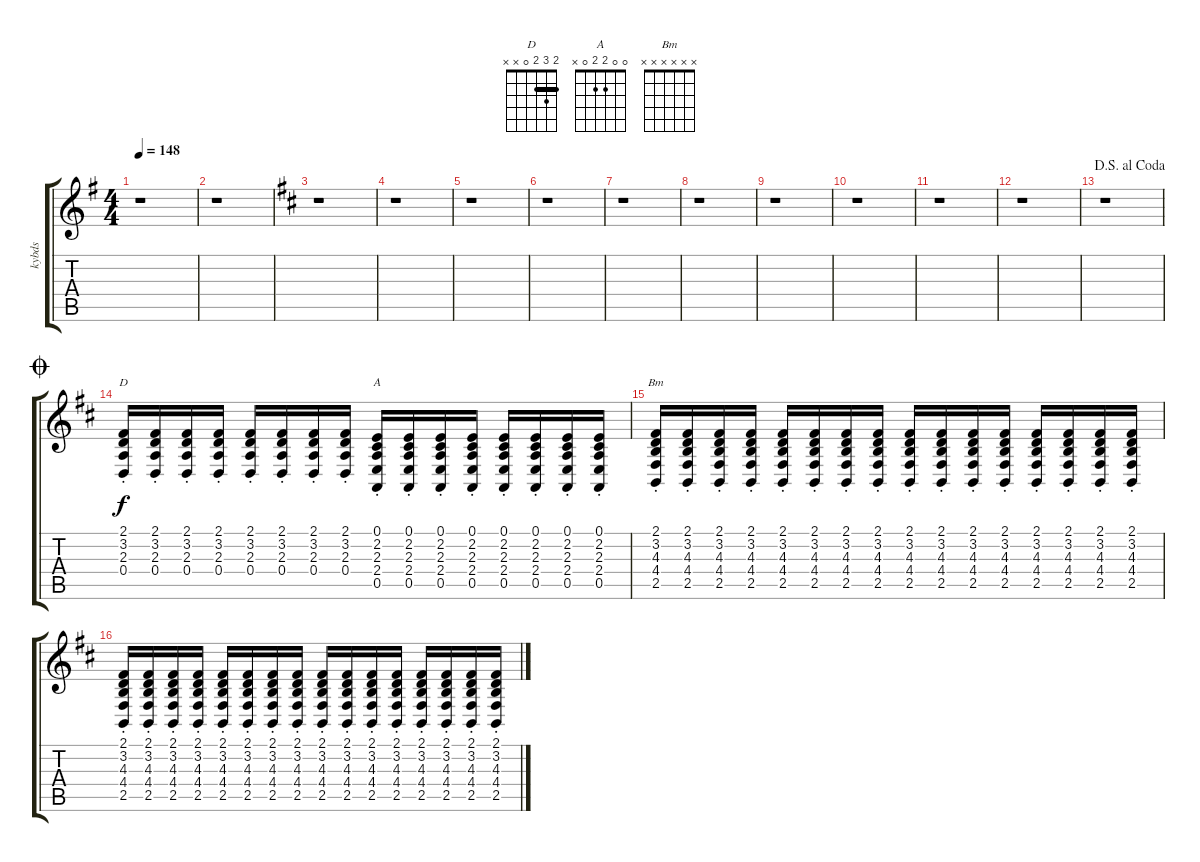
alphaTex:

\track ("kybds" "kybds") {instrument lead2sawtooth}
\staff {score tabs}
\tuning (E4 B3 G3 D3 A2 E2) {hide}
\chord ("D" 2 3 2 0 x x) {barre 2}
\chord ("A" 0 0 2 2 0 x)
\chord ("Bm" x x x x x x)
\ts (4 4)
\tempo 148
\clef g2
\ks g
r.1{dy f} |
r.1 |
\ks d
r.1 |
r.1 |
r.1 |
r.1 |
r.1 |
r.1 |
r.1 |
r.1 |
r.1 |
r.1 |
\jump dalsegnoalcoda
r.1 |
\jump coda
(2.1{st} 3.2{st} 2.3{st} 0.4{st}).16{ch "D"} (2.1{st} 3.2{st} 2.3{st} 0.4{st}).16 (2.1{st} 3.2{st} 2.3{st} 0.4{st}).16 (2.1{st} 3.2{st} 2.3{st} 0.4{st}).16 (2.1{st} 3.2{st} 2.3{st} 0.4{st}).16 (2.1{st} 3.2{st} 2.3{st} 0.4{st}).16 (2.1{st} 3.2{st} 2.3{st} 0.4{st}).16 (2.1{st} 3.2{st} 2.3{st} 0.4{st}).16 (0.1{st} 2.2{st} 2.3{st} 2.4{st} 0.5{st}).16{ch "A"} (0.1{st} 2.2{st} 2.3{st} 2.4{st} 0.5{st}).16 (0.1{st} 2.2{st} 2.3{st} 2.4{st} 0.5{st}).16 (0.1{st} 2.2{st} 2.3{st} 2.4{st} 0.5{st}).16 (0.1{st} 2.2{st} 2.3{st} 2.4{st} 0.5{st}).16 (0.1{st} 2.2{st} 2.3{st} 2.4{st} 0.5{st}).16 (0.1{st} 2.2{st} 2.3{st} 2.4{st} 0.5{st}).16 (0.1{st} 2.2{st} 2.3{st} 2.4{st} 0.5{st}).16 |
(2.1{st} 3.2{st} 4.3{st} 4.4{st} 2.5{st}).16{ch "Bm"} (2.1{st} 3.2{st} 4.3{st} 4.4{st} 2.5{st}).16 (2.1{st} 3.2{st} 4.3{st} 4.4{st} 2.5{st}).16 (2.1{st} 3.2{st} 4.3{st} 4.4{st} 2.5{st}).16 (2.1{st} 3.2{st} 4.3{st} 4.4{st} 2.5{st}).16 (2.1{st} 3.2{st} 4.3{st} 4.4{st} 2.5{st}).16 (2.1{st} 3.2{st} 4.3{st} 4.4{st} 2.5{st}).16 (2.1{st} 3.2{st} 4.3{st} 4.4{st} 2.5{st}).16 (2.1{st} 3.2{st} 4.3{st} 4.4{st} 2.5{st}).16 (2.1{st} 3.2{st} 4.3{st} 4.4{st} 2.5{st}).16 (2.1{st} 3.2{st} 4.3{st} 4.4{st} 2.5{st}).16 (2.1{st} 3.2{st} 4.3{st} 4.4{st} 2.5{st}).16 (2.1{st} 3.2{st} 4.3{st} 4.4{st} 2.5{st}).16 (2.1{st} 3.2{st} 4.3{st} 4.4{st} 2.5{st}).16 (2.1{st} 3.2{st} 4.3{st} 4.4{st} 2.5{st}).16 (2.1{st} 3.2{st} 4.3{st} 4.4{st} 2.5{st}).16 |
(2.1{st} 3.2{st} 4.3{st} 4.4{st} 2.5{st}).16 (2.1{st} 3.2{st} 4.3{st} 4.4{st} 2.5{st}).16 (2.1{st} 3.2{st} 4.3{st} 4.4{st} 2.5{st}).16 (2.1{st} 3.2{st} 4.3{st} 4.4{st} 2.5{st}).16 (2.1{st} 3.2{st} 4.3{st} 4.4{st} 2.5{st}).16 (2.1{st} 3.2{st} 4.3{st} 4.4{st} 2.5{st}).16 (2.1{st} 3.2{st} 4.3{st} 4.4{st} 2.5{st}).16 (2.1{st} 3.2{st} 4.3{st} 4.4{st} 2.5{st}).16 (2.1{st} 3.2{st} 4.3{st} 4.4{st} 2.5{st}).16 (2.1{st} 3.2{st} 4.3{st} 4.4{st} 2.5{st}).16 (2.1{st} 3.2{st} 4.3{st} 4.4{st} 2.5{st}).16 (2.1{st} 3.2{st} 4.3{st} 4.4{st} 2.5{st}).16 (2.1{st} 3.2{st} 4.3{st} 4.4{st} 2.5{st}).16 (2.1{st} 3.2{st} 4.3{st} 4.4{st} 2.5{st}).16 (2.1{st} 3.2{st} 4.3{st} 4.4{st} 2.5{st}).16 (2.1{st} 3.2{st} 4.3{st} 4.4{st} 2.5{st}).16
